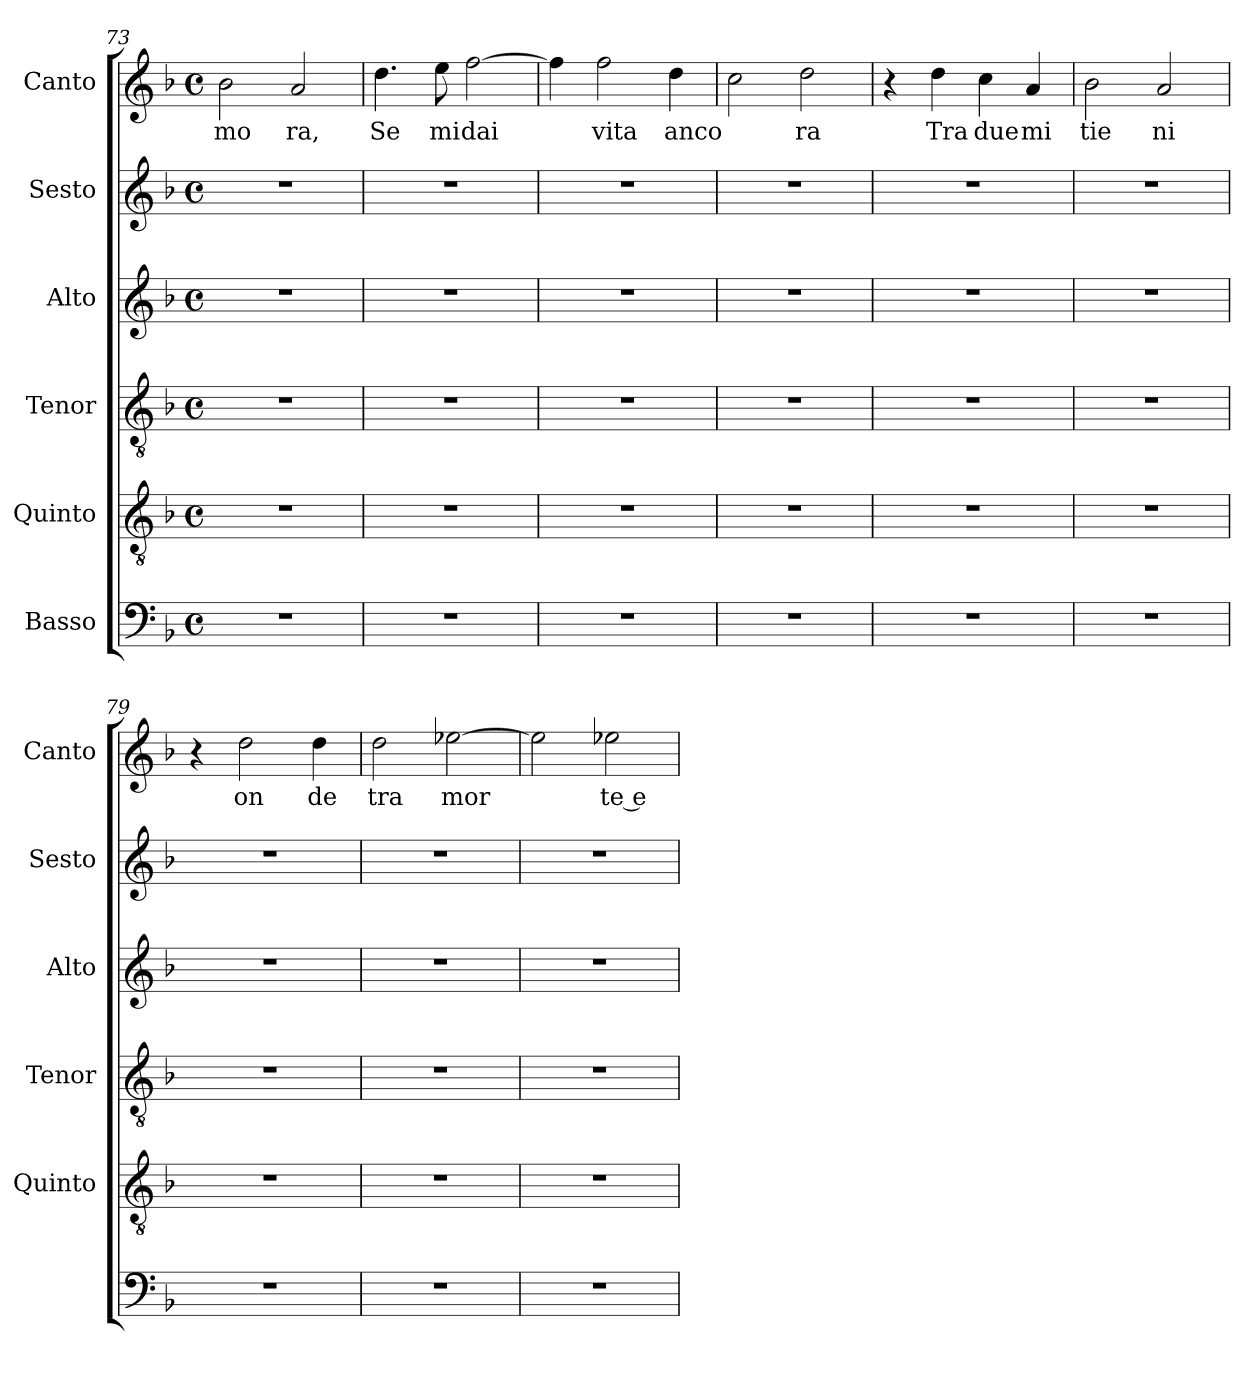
**kern	**kern	**kern	**kern	**kern	**kern	**text
*part6	*part5	*part4	*part3	*part2	*part1	*part1
*staff6	*staff5	*staff4	*staff3	*staff2	*staff1	*staff1
*I"Basso	*I"Quinto	*I"Tenor	*I"Alto	*I"Sesto	*I"Canto	*
*	*I'Quinto	*I'Tenor	*I'Alto	*I'Sesto	*I'Canto	*
*clefF4	*clefGv2	*clefGv2	*clefG2	*clefG2	*clefG2	*
*k[b-]	*k[b-]	*k[b-]	*k[b-]	*k[b-]	*k[b-]	*
*F:	*F:	*F:	*F:	*F:	*F:	*
*M4/4	*M4/4	*M4/4	*M4/4	*M4/4	*M4/4	*
*met(c)	*met(c)	*met(c)	*met(c)	*met(c)	*met(c)	*
=73	=73	=73	=73	=73	=73	=73
!	!	!	!	!	!	!LO:LY:b
1r	1r	1r	1r	1r	2b-\	mo
!	!	!	!	!	!	!LO:LY:b
.	.	.	.	.	2a/	ra,
!!LO:LB:g=z
=74	=74	=74	=74	=74	=74	=74
!	!	!	!	!	!	!LO:LY:b
1r	1r	1r	1r	1r	4.dd\	Se
!	!	!	!	!	!	!LO:LY:b
.	.	.	.	.	8ee\	mi
!	!	!	!	!	!	!LO:LY:b
.	.	.	.	.	[>2ff\	dai
=75	=75	=75	=75	=75	=75	=75
1r	1r	1r	1r	1r	4ff\]	.
!	!	!	!	!	!	!LO:LY:b
.	.	.	.	.	2ff\	vita
!	!	!	!	!	!	!LO:LY:b
.	.	.	.	.	4dd\	anco
=76	=76	=76	=76	=76	=76	=76
1r	1r	1r	1r	1r	2cc\	.
!	!	!	!	!	!	!LO:LY:b
.	.	.	.	.	2dd\	ra
=77	=77	=77	=77	=77	=77	=77
1r	1r	1r	1r	1r	4r	.
!	!	!	!	!	!	!LO:LY:b
.	.	.	.	.	4dd\	Tra
!	!	!	!	!	!	!LO:LY:b
.	.	.	.	.	4cc\	due
!	!	!	!	!	!	!LO:LY:b
.	.	.	.	.	4a/	mi
=78	=78	=78	=78	=78	=78	=78
!	!	!	!	!	!	!LO:LY:b
1r	1r	1r	1r	1r	2b-\	tie
!	!	!	!	!	!	!LO:LY:b
.	.	.	.	.	2a/	ni
=79	=79	=79	=79	=79	=79	=79
1r	1r	1r	1r	1r	4r	.
!	!	!	!	!	!	!LO:LY:b
.	.	.	.	.	2dd\	on
!	!	!	!	!	!	!LO:LY:b
.	.	.	.	.	4dd\	de
=80	=80	=80	=80	=80	=80	=80
!	!	!	!	!	!	!LO:LY:b
1r	1r	1r	1r	1r	2dd\	tra
!	!	!	!	!	!	!LO:LY:b
.	.	.	.	.	[>2ee-X\	mor
=81	=81	=81	=81	=81	=81	=81
1r	1r	1r	1r	1r	2ee-\]	.
!	!	!	!	!	!	!LO:LY:b:rj
.	.	.	.	.	2ee-X\	te e
=	=	=	=	=	=	=
*-	*-	*-	*-	*-	*-	*-
